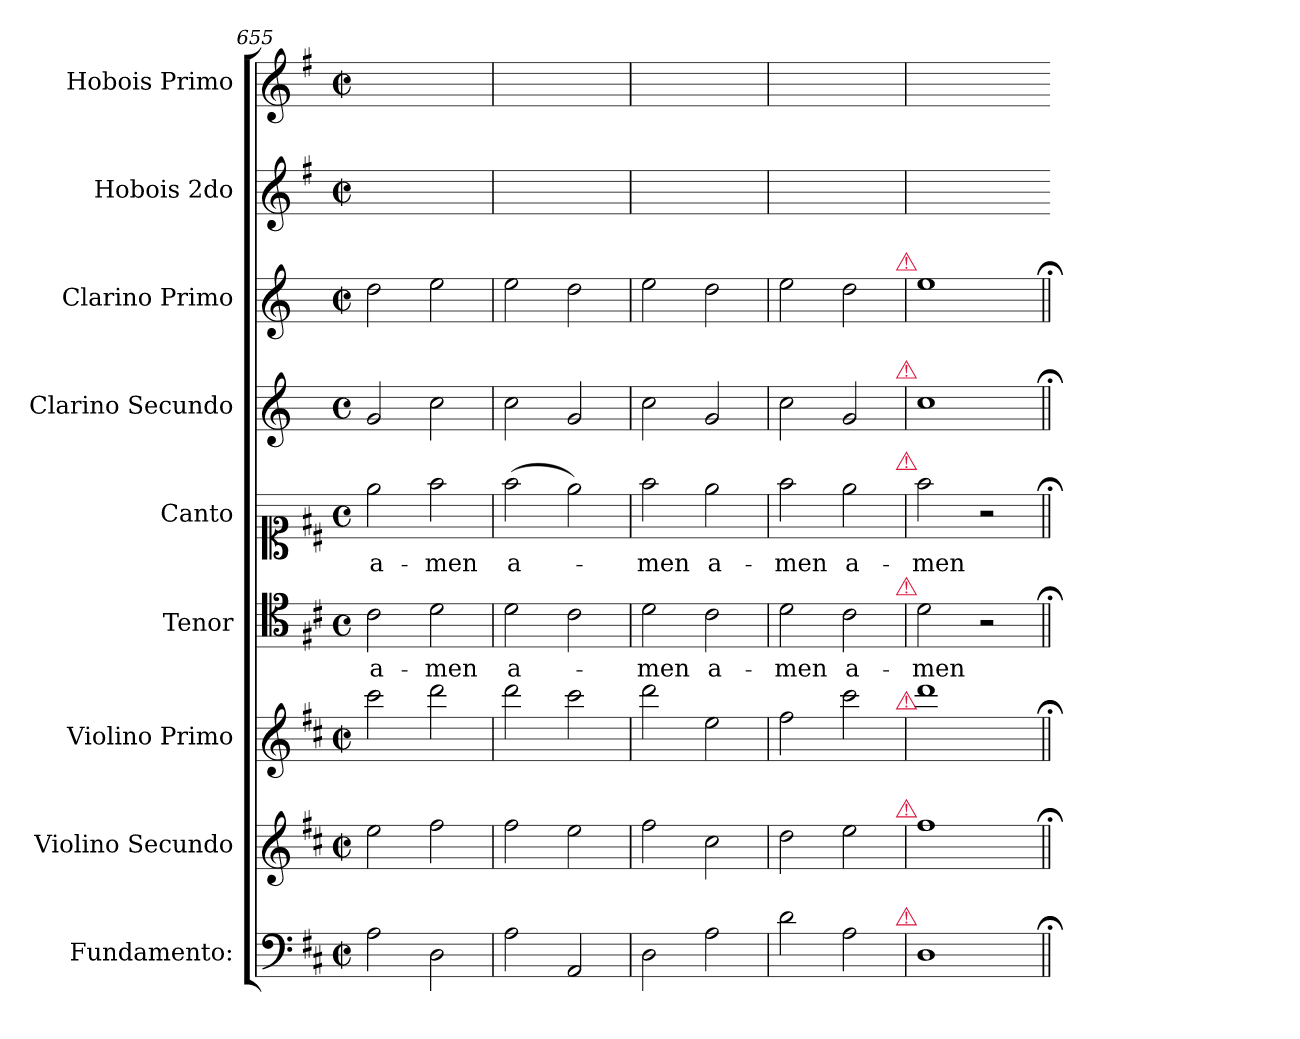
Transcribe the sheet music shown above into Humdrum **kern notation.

**kern	**kern	**kern	**kern	**text	**kern	**text	**kern	**kern	**kern	**kern
*part9	*part8	*part7	*part6	*part6	*part5	*part5	*part4	*part3	*part2	*part1
*staff9	*staff8	*staff7	*staff6	*staff6	*staff5	*staff5	*staff4	*staff3	*staff2	*staff1
*I"Fundamento:	*I"Violino Secundo	*I"Violino Primo	*I"Tenor	*	*I"Canto	*	*I"Clarino Secundo	*I"Clarino Primo	*I"Hobois 2do	*I"Hobois Primo
*	*I'vl 2	*I'vl 1	*I'T	*	*	*	*I'clno 2	*I'clno 1	*	*
*clefF4	*clefG2	*clefG2	*clefC4	*	*clefC1	*	*clefG2	*clefG2	*clefG2	*clefG2
*	*	*	*	*	*	*	*ITrd-1c-2	*ITrd-1c-2	*	*
*k[f#c#]	*k[f#c#]	*k[f#c#]	*k[f#c#]	*	*k[f#c#]	*	*k[f#c#]	*k[f#c#]	*k[f#]	*k[f#]
*M2/2	*M2/2	*M2/2	*M2/2	*	*M2/2	*	*M2/2	*M2/2	*M2/2	*M2/2
*met(c|)	*met(c|)	*met(c|)	*met(c)	*	*met(c)	*	*met(c)	*met(c|)	*met(c|)	*met(c|)
=655	=655	=655	=655	=655	=655	=655	=655	=655	=655	=655
2A\	2ee\	2ccc#\	2c#\	a-	2ee\	a-	2a/	2ee\	1ryy	1ryy
2D\	2ff#\	2ddd\	2d\	-men	2ff#\	-men	2dd\	2ff#\	.	.
=656	=656	=656	=656	=656	=656	=656	=656	=656	=656	=656
2A\	2ff#\	2ddd\	2d\	a-	(>2ff#\	a-	2dd\	2ff#\	1ryy	1ryy
2AA/	2ee\	2ccc#\	2c#\	.	2ee\)	.	2a/	2ee\	.	.
=657	=657	=657	=657	=657	=657	=657	=657	=657	=657	=657
2D\	2ff#\	2ddd\	2d\	-men	2ff#\	-men	2dd\	2ff#\	1ryy	1ryy
2A\	2cc#\	2ee\	2c#\	a-	2ee\	a-	2a/	2ee\	.	.
=658	=658	=658	=658	=658	=658	=658	=658	=658	=658	=658
2d\	2dd\	2ff#\	2d\	-men	2ff#\	-men	2dd\	2ff#\	1ryy	1ryy
2A\	2ee\	2ccc#\	2c#\	a-	2ee\	a-	2a/	2ee\	.	.
=659	=659	=659	=659	=659	=659	=659	=659	=659	=659	=659
1D	1ff#	1ddd	2d\	-men	2ff#\	-men	1dd	1ff#	1ryy	1ryy
.	.	.	2r	.	2r	.	.	.	.	.
!	!	!	!	!	!	!	!	!LO:TX:a:color=crimson:t=⚠	!	!
!	!	!	!	!	!	!	!LO:TX:a:color=crimson:t=⚠	!	!	!
!	!	!	!	!	!LO:TX:a:color=crimson:t=⚠	!	!	!	!	!
!	!	!	!LO:TX:a:color=crimson:t=⚠	!	!	!	!	!	!	!
!	!	!LO:TX:a:color=crimson:t=⚠	!	!	!	!	!	!	!	!
!	!LO:TX:a:color=crimson:t=⚠	!	!	!	!	!	!	!	!	!
!LO:TX:a:color=crimson:t=⚠	!	!	!	!	!	!	!	!	!	!
=||;	=||;	=||;	=||;	=	=||;	=	=||;	=||;	=	=
*-	*-	*-	*-	*-	*-	*-	*-	*-	*-	*-
